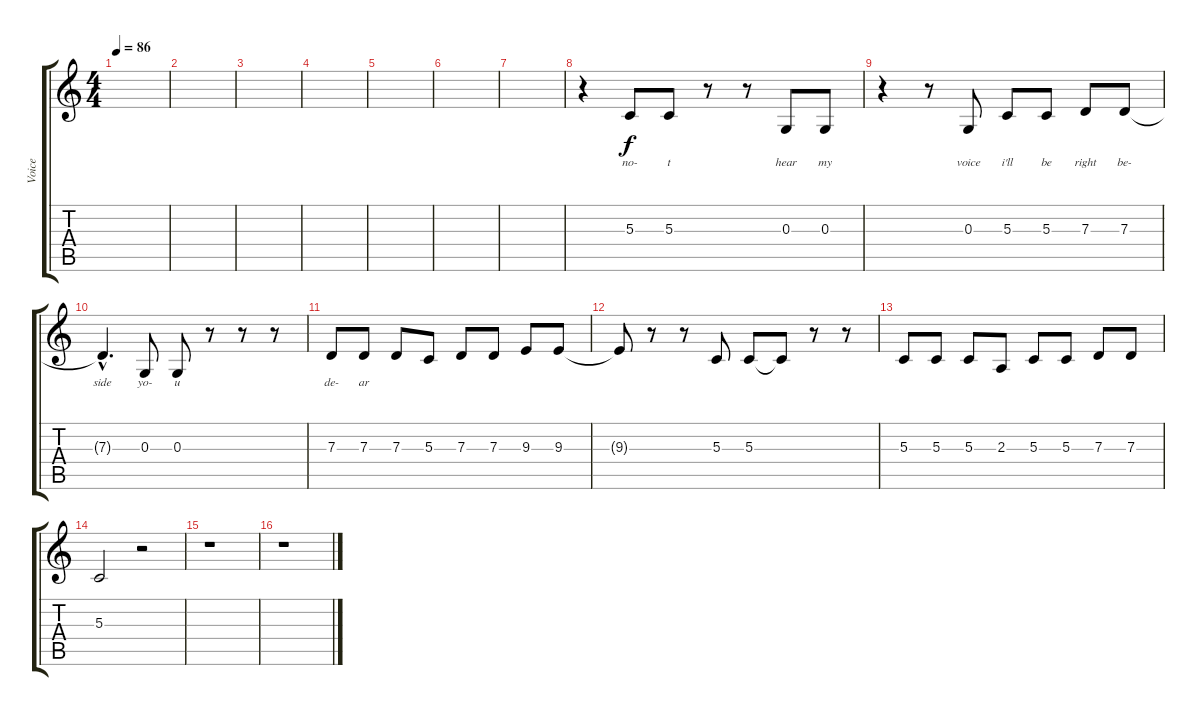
\track ("Voice" "Voice") {instrument clarinet}
\staff {score tabs}
\tuning (E4 B3 G3 D3 A2 E2) {hide}
\ts (4 4)
\tempo 86
\clef g2
\ks c
|
|
|
|
|
|
|
r.4 5.3.8{lyrics (0 "no-") lyrics (1 "") lyrics (2 "") lyrics (3 "") lyrics (4 "")} 5.3.8{lyrics (0 "t") lyrics (1 "") lyrics (2 "") lyrics (3 "") lyrics (4 "")} r.8 r.8 0.3.8{lyrics (0 "hear") lyrics (1 "") lyrics (2 "") lyrics (3 "") lyrics (4 "")} 0.3.8{lyrics (0 "my") lyrics (1 "") lyrics (2 "") lyrics (3 "") lyrics (4 "")} |
r.4 r.8 0.3.8{lyrics (0 "voice") lyrics (1 "") lyrics (2 "") lyrics (3 "") lyrics (4 "")} 5.3.8{lyrics (0 "i'll") lyrics (1 "") lyrics (2 "") lyrics (3 "") lyrics (4 "")} 5.3.8{lyrics (0 "be") lyrics (1 "") lyrics (2 "") lyrics (3 "") lyrics (4 "")} 7.3.8{lyrics (0 "right") lyrics (1 "") lyrics (2 "") lyrics (3 "") lyrics (4 "")} 7.3.8{lyrics (0 "be-") lyrics (1 "") lyrics (2 "") lyrics (3 "") lyrics (4 "")} |
7.3{hac t}.4{d lyrics (0 "side") lyrics (1 "") lyrics (2 "") lyrics (3 "") lyrics (4 "")} 0.3.8{lyrics (0 "yo-") lyrics (1 "") lyrics (2 "") lyrics (3 "") lyrics (4 "")} 0.3.8{lyrics (0 "u") lyrics (1 "") lyrics (2 "") lyrics (3 "") lyrics (4 "")} r.8 r.8 r.8 |
7.3.8{lyrics (0 "de-") lyrics (1 "") lyrics (2 "") lyrics (3 "") lyrics (4 "")} 7.3.8{lyrics (0 "ar") lyrics (1 "") lyrics (2 "") lyrics (3 "") lyrics (4 "")} 7.3.8 5.3.8 7.3.8 7.3.8 9.3.8 9.3.8 |
9.3{t}.8 r.8 r.8 5.3.8 5.3.8 5.3{t}.8 r.8 r.8 |
5.3.8 5.3.8 5.3.8 2.3.8 5.3.8 5.3.8 7.3.8 7.3.8 |
5.3.2 r.2 |
r.1 |
r.1
